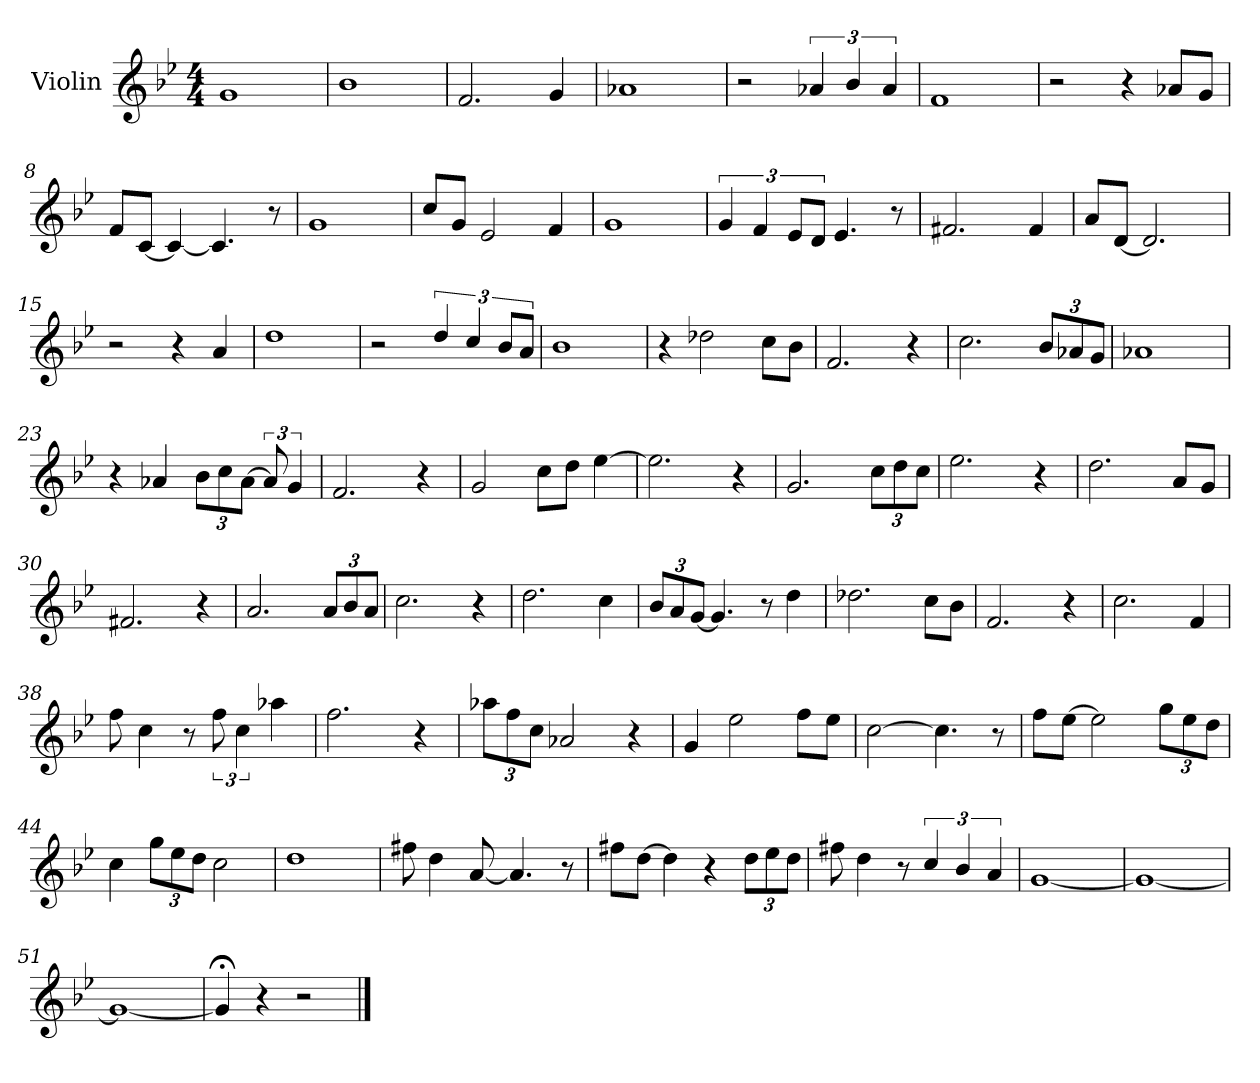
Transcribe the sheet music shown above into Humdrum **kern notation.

**kern
*part1
*staff1
*I"Violin
*I'Vln
*clefG2
*k[b-e-]
*B-:
*M4/4
=1
1g
=2
1b-
=3
2.f/
4g/
=4
1a-X
!!LO:LB:g=z
=5
2r
6a-X/
6b-/
6a-/
=6
1f
=7
2r
4r
8a-X/L
8g/J
=8
8f/L
[8c/J
4c/_
4.c/]
8r
!!LO:LB:g=z
=9
1g
=10
8cc/L
8g/J
2e-/
4f/
=11
1g
=12
6g/
6f/
12e-/L
12d/J
4.e-/
8r
!!LO:LB:g=z
=13
2.f#X/
4f#/
=14
8a/L
[8d/J
2.d/]
=15
2r
4r
4a/
=16
1dd
!!LO:LB:g=z
=17
2r
6dd/
6cc/
12b-/L
12a/J
=18
1b-
=19
4r
2dd-X\
8cc\L
8b-\J
=20
2.f/
4r
!!LO:LB:g=z
=21
2.cc\
*Xbrackettup
12b-/L
12a-X/
12g/J
=22
1a-X
=23
4r
4a-X/
12b-\L
12cc\
[12a-\J
*brackettup
12a-/]
6g/
=24
2.f/
4r
!!LO:LB:g=z
=25
2g/
8cc\L
8dd\J
[4ee-\
=26
2.ee-\]
4r
=27
2.g/
*Xbrackettup
12cc\L
12dd\
12cc\J
=28
2.ee-\
4r
!!LO:LB:g=z
=29
2.dd\
8a/L
8g/J
=30
2.f#X/
4r
=31
2.a/
12a/L
12b-/
12a/J
=32
2.cc\
4r
!!LO:LB:g=z
=33
2.dd\
4cc\
=34
12b-/L
12a/
[12g/J
4.g/]
8r
4dd\
=35
2.dd-X\
8cc\L
8b-\J
=36
2.f/
4r
!!LO:LB:g=z
=37
2.cc\
4f/
=38
8ff\
4cc\
8r
*brackettup
12ff\
6cc\
4aa-X\
=39
2.ff\
4r
=40
*Xbrackettup
12aa-X\L
12ff\
12cc\J
2a-X/
4r
!!LO:LB:g=z
=41
4g/
2ee-\
8ff\L
8ee-\J
=42
[2cc\
4.cc\]
8r
=43
8ff\L
[8ee-\J
2ee-\]
12gg\L
12ee-\
12dd\J
=44
4cc\
12gg\L
12ee-\
12dd\J
2cc\
!!LO:PB:g=z
=45
1dd
=46
8ff#X\
4dd\
[8a/
4.a/]
8r
=47
8ff#X\L
[8dd\J
4dd\]
4r
12dd\L
12ee-\
12dd\J
=48
8ff#X\
4dd\
8r
*brackettup
6cc/
6b-/
6a/
!!LO:LB:g=z
=49
[1g
=50
1g_
=51
1g_
=52
4g;</]
4r
2r
==
*-
